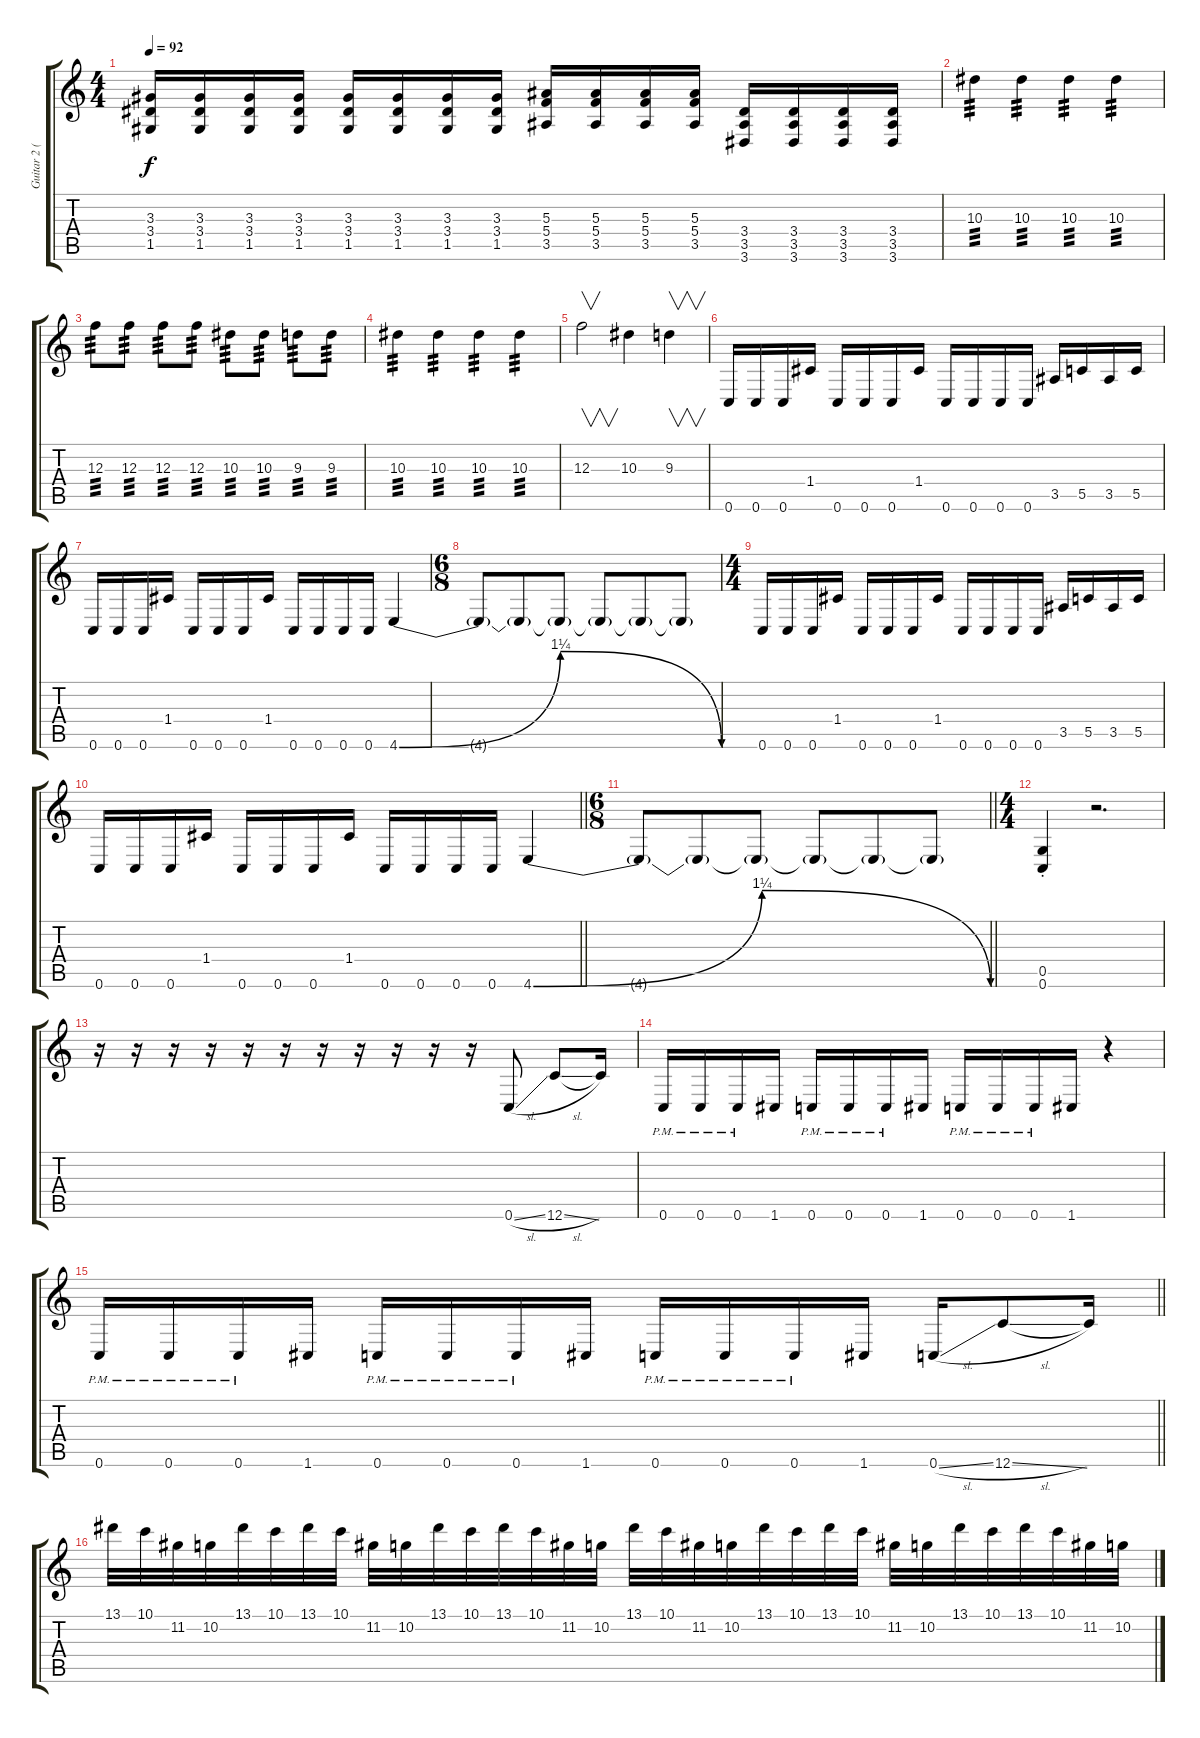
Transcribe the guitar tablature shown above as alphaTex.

\track ("Guitar 2 (Distorted- Tuck)" "Guitar 2 (") {instrument distortionguitar}
\staff {score tabs}
\tuning (D4 A3 F3 C3 G2 C2) {hide}
\ts (4 4)
\tempo 92
\clef g2
\ks c
(3.3 3.4 1.5).16{dy f} (3.3 3.4 1.5).16 (3.3 3.4 1.5).16 (3.3 3.4 1.5).16 (3.3 3.4 1.5).16 (3.3 3.4 1.5).16 (3.3 3.4 1.5).16 (3.3 3.4 1.5).16 (5.3 5.4 3.5).16 (5.3 5.4 3.5).16 (5.3 5.4 3.5).16 (5.3 5.4 3.5).16 (3.4 3.5 3.6).16 (3.4 3.5 3.6).16 (3.4 3.5 3.6).16 (3.4 3.5 3.6).16 |
10.3.4{tp 3} 10.3.4{tp 3} 10.3.4{tp 3} 10.3.4{tp 3} |
12.3.8{tp 3} 12.3.8{tp 3} 12.3.8{tp 3} 12.3.8{tp 3} 10.3.8{tp 3} 10.3.8{tp 3} 9.3.8{tp 3} 9.3.8{tp 3} |
10.3.4{tp 3} 10.3.4{tp 3} 10.3.4{tp 3} 10.3.4{tp 3} |
12.3.2{v} 10.3.4 9.3.4{v} |
0.6.16 0.6.16 0.6.16 1.4.16 0.6.16 0.6.16 0.6.16 1.4.16 0.6.16 0.6.16 0.6.16 0.6.16 3.5.16 5.5.16 3.5.16 5.5.16 |
0.6.16 0.6.16 0.6.16 1.4.16 0.6.16 0.6.16 0.6.16 1.4.16 0.6.16 0.6.16 0.6.16 0.6.16 4.6{be (bendrelease 0 0 5 5 5 5 60 0)}.4 |
\ts (6 8)
4.6{t}.8 4.6{t}.8 4.6{t}.8 4.6{t}.8 4.6{t}.8 4.6{t}.8 |
\ts (4 4)
0.6.16 0.6.16 0.6.16 1.4.16 0.6.16 0.6.16 0.6.16 1.4.16 0.6.16 0.6.16 0.6.16 0.6.16 3.5.16 5.5.16 3.5.16 5.5.16 |
\barLineRight lightlight
0.6.16 0.6.16 0.6.16 1.4.16 0.6.16 0.6.16 0.6.16 1.4.16 0.6.16 0.6.16 0.6.16 0.6.16 4.6{be (bendrelease 0 0 5 5 5 5 60 0)}.4 |
\ts (6 8)
\barLineRight lightlight
4.6{t}.8 4.6{t}.8 4.6{t}.8 4.6{t}.8 4.6{t}.8 4.6{t}.8 |
\ts (4 4)
(0.5{st} 0.6{st}).4 r.2{d} |
r.16 r.16 r.16 r.16 r.16 r.16 r.16 r.16 r.16 r.16 r.16 0.6{sl}.8 12.6{sl}.8 12.6{t}.16 |
0.6{pm}.16 0.6{pm}.16 0.6{pm}.16 1.6.16 0.6{pm}.16 0.6{pm}.16 0.6{pm}.16 1.6.16 0.6{pm}.16 0.6{pm}.16 0.6{pm}.16 1.6.16 r.4 |
\barLineRight lightlight
0.6{pm}.16 0.6{pm}.16 0.6{pm}.16 1.6.16 0.6{pm}.16 0.6{pm}.16 0.6{pm}.16 1.6.16 0.6{pm}.16 0.6{pm}.16 0.6{pm}.16 1.6.16 0.6{sl}.16 12.6{sl}.8 12.6{t}.16 |
13.1.32 10.1.32 11.2.32 10.2.32 13.1.32 10.1.32 13.1.32 10.1.32 11.2.32 10.2.32 13.1.32 10.1.32 13.1.32 10.1.32 11.2.32 10.2.32 13.1.32 10.1.32 11.2.32 10.2.32 13.1.32 10.1.32 13.1.32 10.1.32 11.2.32 10.2.32 13.1.32 10.1.32 13.1.32 10.1.32 11.2.32 10.2.32
